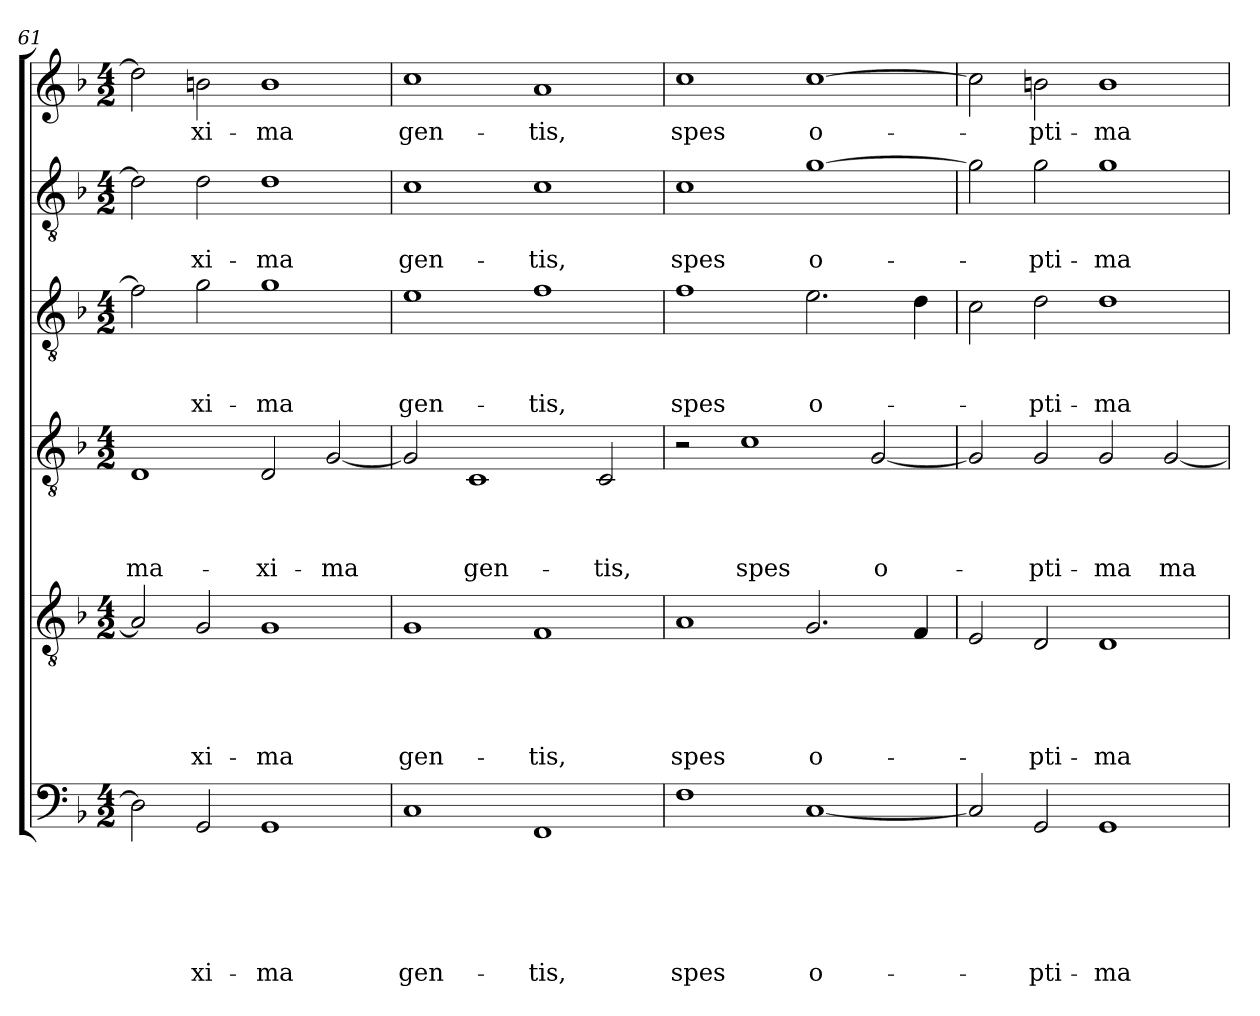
**kern	**text	**text	**text	**text	**text	**text	**kern	**text	**text	**text	**text	**text	**kern	**text	**text	**text	**text	**kern	**text	**text	**text	**kern	**text	**text	**kern	**text
*part6	*part6	*part6	*part6	*part6	*part6	*part6	*part5	*part5	*part5	*part5	*part5	*part5	*part4	*part4	*part4	*part4	*part4	*part3	*part3	*part3	*part3	*part2	*part2	*part2	*part1	*part1
*staff6	*staff6	*staff6	*staff6	*staff6	*staff6	*staff6	*staff5	*staff5	*staff5	*staff5	*staff5	*staff5	*staff4	*staff4	*staff4	*staff4	*staff4	*staff3	*staff3	*staff3	*staff3	*staff2	*staff2	*staff2	*staff1	*staff1
*clefF4	*	*	*	*	*	*	*clefGv2	*	*	*	*	*	*clefGv2	*	*	*	*	*clefGv2	*	*	*	*clefGv2	*	*	*clefG2	*
*k[b-]	*	*	*	*	*	*	*k[b-]	*	*	*	*	*	*k[b-]	*	*	*	*	*k[b-]	*	*	*	*k[b-]	*	*	*k[b-]	*
*F:	*	*	*	*	*	*	*F:	*	*	*	*	*	*F:	*	*	*	*	*F:	*	*	*	*F:	*	*	*F:	*
*M4/2	*	*	*	*	*	*	*M4/2	*	*	*	*	*	*M4/2	*	*	*	*	*M4/2	*	*	*	*M4/2	*	*	*M4/2	*
=61	=61	=61	=61	=61	=61	=61	=61	=61	=61	=61	=61	=61	=61	=61	=61	=61	=61	=61	=61	=61	=61	=61	=61	=61	=61	=61
!	!	!	!	!	!	!	!	!	!	!	!	!	!	!	!	!	!LO:LY:b	!	!	!	!	!	!	!	!	!
2D\]	.	.	.	.	.	.	2A/]	.	.	.	.	.	1D	.	.	.	ma-	2f#\]	.	.	.	2d\]	.	.	2dd\]	.
!	!	!	!	!	!	!LO:LY:b	!	!	!	!	!	!LO:LY:b	!	!	!	!	!	!	!	!	!LO:LY:b	!	!	!LO:LY:b	!	!LO:LY:b
2GG/	.	.	.	.	.	-xi-	2G/	.	.	.	.	-xi-	.	.	.	.	.	2g\	.	.	-xi-	2d\	.	-xi-	2bn\	-xi-
!	!	!	!	!	!	!LO:LY:b	!	!	!	!	!	!LO:LY:b	!	!	!	!	!LO:LY:b	!	!	!	!LO:LY:b	!	!	!LO:LY:b	!	!LO:LY:b
1GG	.	.	.	.	.	-ma	1G	.	.	.	.	-ma	2D/	.	.	.	-xi-	1g	.	.	-ma	1d	.	-ma	1b	-ma
!	!	!	!	!	!	!	!	!	!	!	!	!	!	!	!	!	!LO:LY:b	!	!	!	!	!	!	!	!	!
.	.	.	.	.	.	.	.	.	.	.	.	.	[2G/	.	.	.	-ma	.	.	.	.	.	.	.	.	.
=62	=62	=62	=62	=62	=62	=62	=62	=62	=62	=62	=62	=62	=62	=62	=62	=62	=62	=62	=62	=62	=62	=62	=62	=62	=62	=62
!	!	!	!	!	!	!LO:LY:b	!	!	!	!	!	!LO:LY:b	!	!	!	!	!	!	!	!	!LO:LY:b	!	!	!LO:LY:b	!	!LO:LY:b
1C	.	.	.	.	.	gen-	1G	.	.	.	.	gen-	2G/]	.	.	.	.	1e	.	.	gen-	1c	.	gen-	1cc	gen-
!	!	!	!	!	!	!	!	!	!	!	!	!	!	!	!	!	!LO:LY:b	!	!	!	!	!	!	!	!	!
.	.	.	.	.	.	.	.	.	.	.	.	.	1C	.	.	.	gen-	.	.	.	.	.	.	.	.	.
!	!	!	!	!	!	!LO:LY:b	!	!	!	!	!	!LO:LY:b	!	!	!	!	!	!	!	!	!LO:LY:b	!	!	!LO:LY:b	!	!LO:LY:b
1FF	.	.	.	.	.	-tis,	1F	.	.	.	.	-tis,	.	.	.	.	.	1f	.	.	-tis,	1c	.	-tis,	1a	-tis,
!	!	!	!	!	!	!	!	!	!	!	!	!	!	!	!	!	!LO:LY:b	!	!	!	!	!	!	!	!	!
.	.	.	.	.	.	.	.	.	.	.	.	.	2C/	.	.	.	-tis,	.	.	.	.	.	.	.	.	.
!!LO:LB:g=z
=63	=63	=63	=63	=63	=63	=63	=63	=63	=63	=63	=63	=63	=63	=63	=63	=63	=63	=63	=63	=63	=63	=63	=63	=63	=63	=63
!	!	!	!	!	!	!LO:LY:b	!	!	!	!	!	!LO:LY:b	!	!	!	!	!	!	!	!	!LO:LY:b	!	!	!LO:LY:b	!	!LO:LY:b
1F	.	.	.	.	.	spes	1A	.	.	.	.	spes	2r	.	.	.	.	1f	.	.	spes	1c	.	spes	1cc	spes
!	!	!	!	!	!	!	!	!	!	!	!	!	!	!	!	!	!LO:LY:b	!	!	!	!	!	!	!	!	!
.	.	.	.	.	.	.	.	.	.	.	.	.	1c	.	.	.	spes	.	.	.	.	.	.	.	.	.
!	!	!	!	!	!	!LO:LY:b	!	!	!	!	!	!LO:LY:b	!	!	!	!	!	!	!	!	!LO:LY:b	!	!	!LO:LY:b	!	!LO:LY:b
[1C	.	.	.	.	.	o-	2.G/	.	.	.	.	o-	.	.	.	.	.	2.e\	.	.	o-	[1g	.	o-	[1cc	o-
!	!	!	!	!	!	!	!	!	!	!	!	!	!	!	!	!	!LO:LY:b	!	!	!	!	!	!	!	!	!
.	.	.	.	.	.	.	.	.	.	.	.	.	[2G/	.	.	.	o-	.	.	.	.	.	.	.	.	.
.	.	.	.	.	.	.	4F/	.	.	.	.	.	.	.	.	.	.	4d\	.	.	.	.	.	.	.	.
=64	=64	=64	=64	=64	=64	=64	=64	=64	=64	=64	=64	=64	=64	=64	=64	=64	=64	=64	=64	=64	=64	=64	=64	=64	=64	=64
2C/]	.	.	.	.	.	.	2E/	.	.	.	.	.	2G/]	.	.	.	.	2c\	.	.	.	2g\]	.	.	2cc\]	.
!	!	!	!	!	!	!LO:LY:b	!	!	!	!	!	!LO:LY:b	!	!	!	!	!LO:LY:b	!	!	!	!LO:LY:b	!	!	!LO:LY:b	!	!LO:LY:b
2GG/	.	.	.	.	.	-pti-	2D/	.	.	.	.	-pti-	2G/	.	.	.	-pti-	2d\	.	.	-pti-	2g\	.	-pti-	2bn\	-pti-
!	!	!	!	!	!	!LO:LY:b	!	!	!	!	!	!LO:LY:b	!	!	!	!	!LO:LY:b	!	!	!	!LO:LY:b	!	!	!LO:LY:b	!	!LO:LY:b
1GG	.	.	.	.	.	-ma	1D	.	.	.	.	-ma	2G/	.	.	.	-ma	1d	.	.	-ma	1g	.	-ma	1b	-ma
!	!	!	!	!	!	!	!	!	!	!	!	!	!	!	!	!	!LO:LY:b	!	!	!	!	!	!	!	!	!
.	.	.	.	.	.	.	.	.	.	.	.	.	[2G/	.	.	.	ma-	.	.	.	.	.	.	.	.	.
=	=	=	=	=	=	=	=	=	=	=	=	=	=	=	=	=	=	=	=	=	=	=	=	=	=	=
*-	*-	*-	*-	*-	*-	*-	*-	*-	*-	*-	*-	*-	*-	*-	*-	*-	*-	*-	*-	*-	*-	*-	*-	*-	*-	*-
